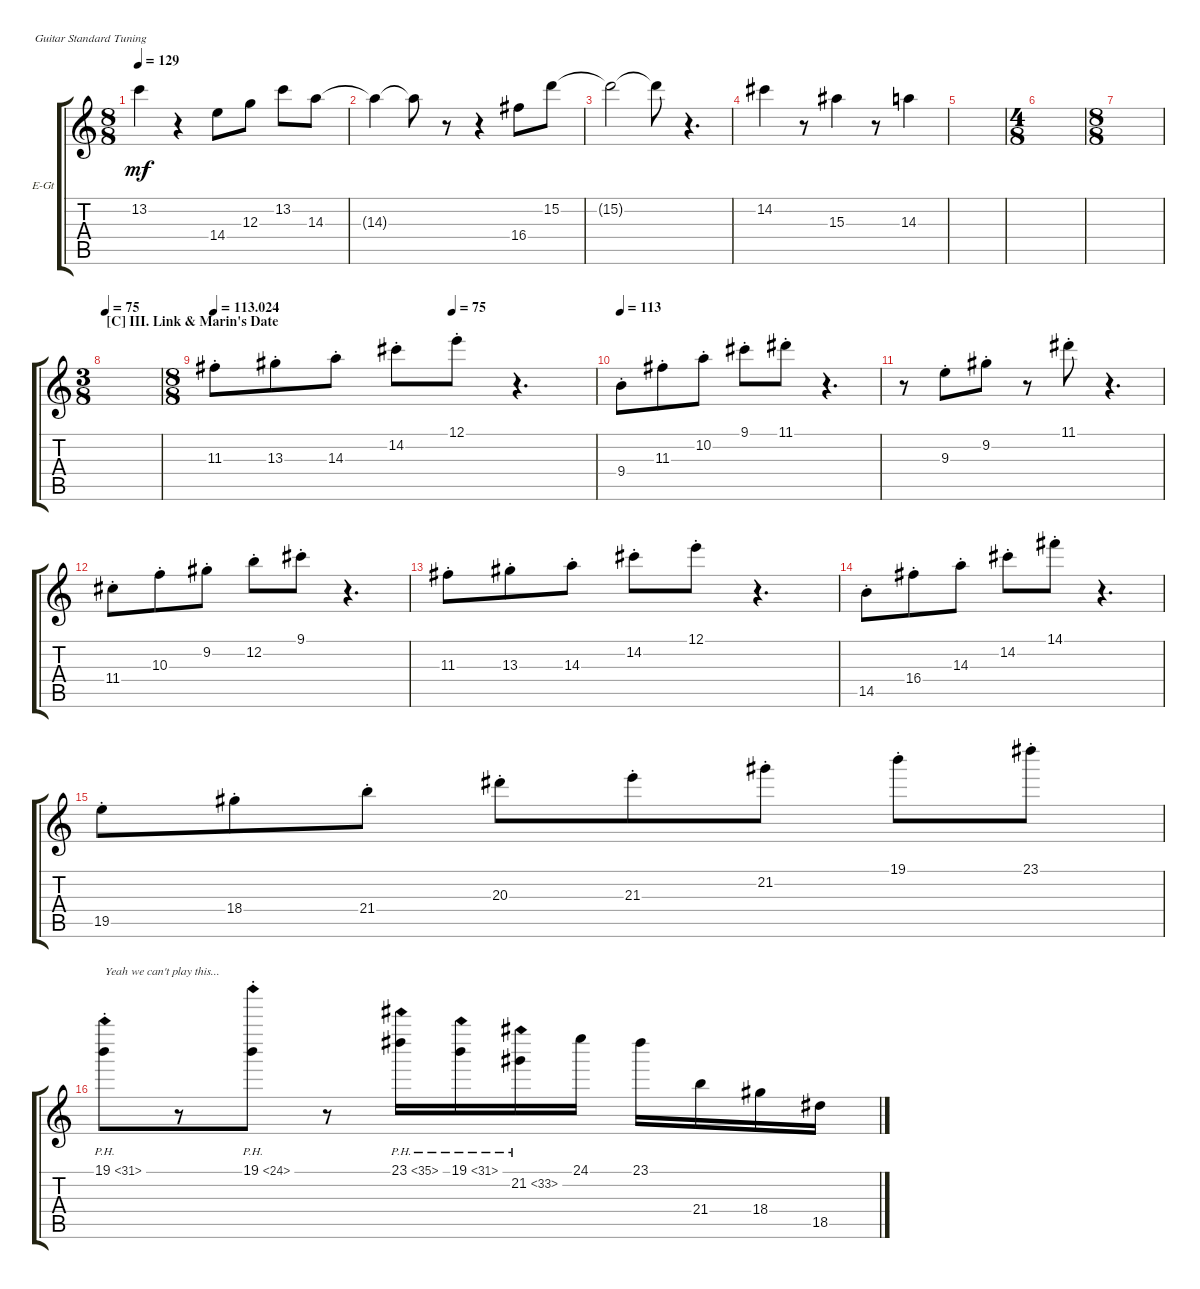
\defaultSystemsLayout 4
\bracketExtendMode groupsimilarinstruments
\firstSystemTrackNameOrientation horizontal
\otherSystemsTrackNameOrientation horizontal
\track ("Secondary Lead/Rhythm" "E-Gt") {instrument distortionguitar}
\staff {score tabs}
\tuning (E4 B3 G3 D3 A2 E2)
\ts (8 8)
\tempo 129
\clef g2
\scale
0.333333
\ks c
13.2{t}.4{dy mf} r.4 14.4.8 12.3.8 13.2.8 14.3.8 |
\scale
0.333333 14.3{t}.4 14.3{t}.8 r.8 r.4 16.4.8 15.2.8 |
15.2{t}.2 15.2{t}.8 r.4{d} |
14.2.4 r.8 15.3.4 r.8 14.3.4 |
|
\ts (4 8)
|
\ts (8 8)
|
\ts (3 8)
\section ("C" "III. Link & Marin's Date")
\tempo 75
|
\ts (8 8)
\tempo
113.024
\tempo (75 0.625)
11.3{st}.8 13.3{st}.8 14.3{st}.8 14.2{st}.8 12.1{st}.8 r.4{d} |
\tempo 113
9.4{st}.8 11.3{st}.8 10.2{st}.8 9.1{st}.8 11.1{st}.8 r.4{d} |
r.8 9.3{st}.8 9.2{st}.8 r.8 11.1{st}.8 r.4{d} |
11.4{st}.8 10.3{st}.8 9.2{st}.8 12.2{st}.8 9.1{st}.8 r.4{d} |
11.3{st}.8 13.3{st}.8 14.3{st}.8 14.2{st}.8 12.1{st}.8 r.4{d} |
14.5{st}.8 16.4{st}.8 14.3{st}.8 14.2{st}.8 14.1{st}.8 r.4{d} |
19.5{st}.8 18.4{st}.8 21.4{st}.8 20.3{st}.8 21.3{st}.8 21.2{st}.8 19.1{st}.8 23.1{st}.8 |
19.1{ph 12 st}.8{txt "Yeah we can't play this..."} r.8 19.1{ph 5 st}.8 r.8 23.1{ph 12}.16 19.1{ph 12}.16 21.2{ph 12}.16 24.1.16 23.1.16 21.4.16 18.4.16 18.5.16
